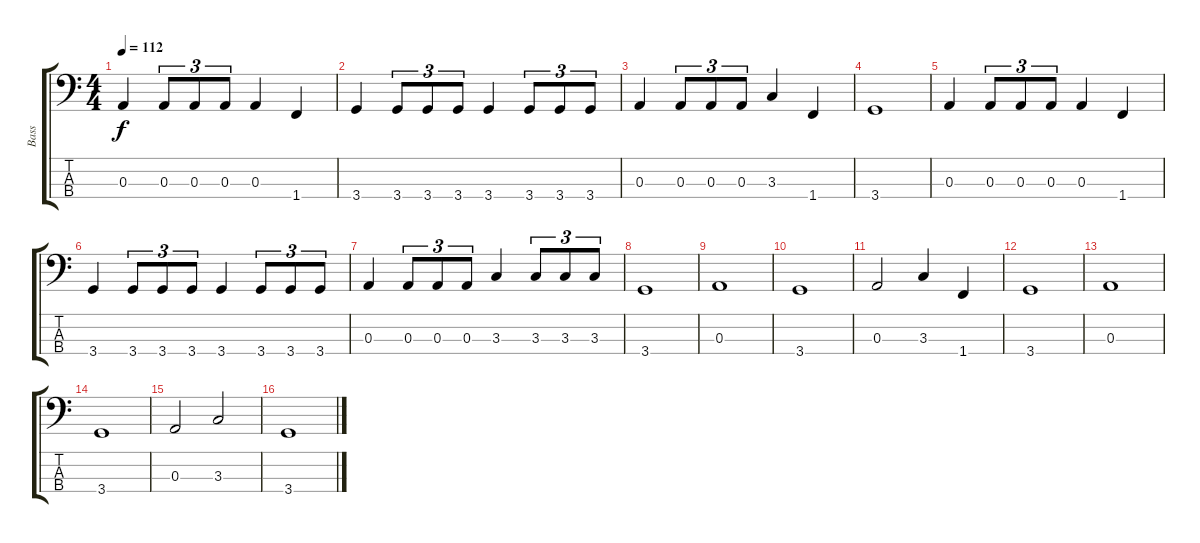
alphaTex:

\track ("Bass" "Bass") {instrument electricbasspick}
\staff {score tabs}
\tuning (G2 D2 A1 E1) {hide}
\ts (4 4)
\tempo 112
\clef f4
\ks c
0.3.4{dy f} 0.3.8{tu (3 2)} 0.3.8{tu (3 2)} 0.3.8{tu (3 2)} 0.3.4 1.4.4 |
3.4.4 3.4.8{tu (3 2)} 3.4.8{tu (3 2)} 3.4.8{tu (3 2)} 3.4.4 3.4.8{tu (3 2)} 3.4.8{tu (3 2)} 3.4.8{tu (3 2)} |
0.3.4 0.3.8{tu (3 2)} 0.3.8{tu (3 2)} 0.3.8{tu (3 2)} 3.3.4 1.4.4 |
3.4.1 |
0.3.4 0.3.8{tu (3 2)} 0.3.8{tu (3 2)} 0.3.8{tu (3 2)} 0.3.4 1.4.4 |
3.4.4 3.4.8{tu (3 2)} 3.4.8{tu (3 2)} 3.4.8{tu (3 2)} 3.4.4 3.4.8{tu (3 2)} 3.4.8{tu (3 2)} 3.4.8{tu (3 2)} |
0.3.4 0.3.8{tu (3 2)} 0.3.8{tu (3 2)} 0.3.8{tu (3 2)} 3.3.4 3.3.8{tu (3 2)} 3.3.8{tu (3 2)} 3.3.8{tu (3 2)} |
3.4.1 |
0.3.1 |
3.4.1 |
0.3.2 3.3.4 1.4.4 |
3.4.1 |
0.3.1 |
3.4.1 |
0.3.2 3.3.2 |
3.4.1
